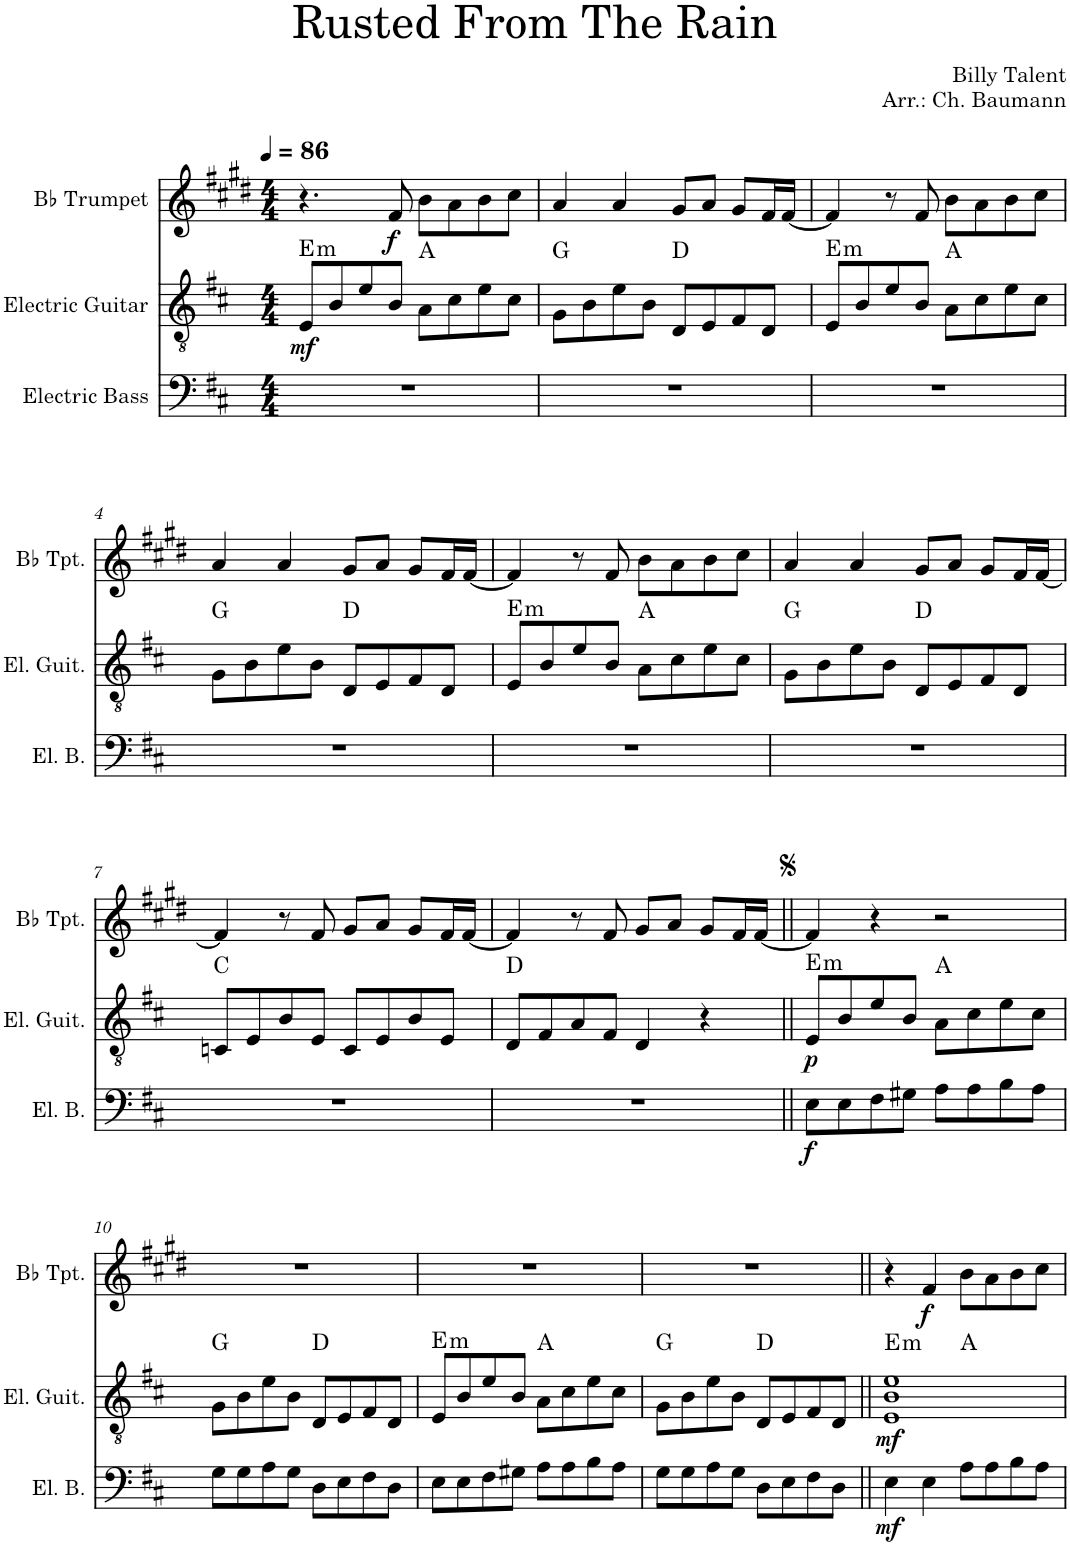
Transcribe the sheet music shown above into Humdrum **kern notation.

**kern	**dynam	**kern	**dynam	**harte	**kern	**dynam
*part3	*part3	*part2	*part2	*part2	*part1	*part1
*staff3	*staff3	*staff2	*staff2	*	*staff1	*staff1
*I"Electric Bass	*	*I"Electric Guitar	*	*	*I"Bb Trumpet	*
*I'El. B.	*	*I'El. Guit.	*	*	*I'Bb Tpt.	*
*clefF4	*	*clefGv2	*	*	*clefG2	*
*Trd7c12	*	*	*	*	*Trd1c2	*
*k[f#c#]	*	*k[f#c#]	*	*	*k[f#c#g#d#]	*
*M4/4	*	*M4/4	*	*	*M4/4	*
*MM86	*	*MM86	*	*	*MM86	*
=1	=1	=1	=1	=1	=1	=1
!	!	!	!LO:DY:b	!LO:H:kt=m	!	!
1r	.	8E/L	mf	E:min	4.r	.
.	.	8B/	.	.	.	.
.	.	8e/	.	.	.	.
!	!	!	!	!	!	!LO:DY:b
.	.	8B/J	.	.	8f#/	f
.	.	8A\L	.	A:maj	8b\L	.
.	.	8c#\	.	.	8a\	.
.	.	8e\	.	.	8b\	.
.	.	8c#\J	.	.	8cc#\J	.
=2	=2	=2	=2	=2	=2	=2
1r	.	8G\L	.	G:maj	4a/	.
.	.	8B\	.	.	.	.
.	.	8e\	.	.	4a/	.
.	.	8B\J	.	.	.	.
.	.	8D/L	.	D:maj	8g#/L	.
.	.	8E/	.	.	8a/J	.
.	.	8F#/	.	.	8g#/L	.
.	.	8D/J	.	.	16f#/L	.
.	.	.	.	.	[16f#/JJ	.
=3	=3	=3	=3	=3	=3	=3
!	!	!	!	!LO:H:kt=m	!	!
1r	.	8E/L	.	E:min	4f#/]	.
.	.	8B/	.	.	.	.
.	.	8e/	.	.	8r	.
.	.	8B/J	.	.	8f#/	.
.	.	8A\L	.	A:maj	8b\L	.
.	.	8c#\	.	.	8a\	.
.	.	8e\	.	.	8b\	.
.	.	8c#\J	.	.	8cc#\J	.
!!LO:LB:g=z
=4	=4	=4	=4	=4	=4	=4
1r	.	8G\L	.	G:maj	4a/	.
.	.	8B\	.	.	.	.
.	.	8e\	.	.	4a/	.
.	.	8B\J	.	.	.	.
.	.	8D/L	.	D:maj	8g#/L	.
.	.	8E/	.	.	8a/J	.
.	.	8F#/	.	.	8g#/L	.
.	.	8D/J	.	.	16f#/L	.
.	.	.	.	.	[16f#/JJ	.
=5	=5	=5	=5	=5	=5	=5
!	!	!	!	!LO:H:kt=m	!	!
1r	.	8E/L	.	E:min	4f#/]	.
.	.	8B/	.	.	.	.
.	.	8e/	.	.	8r	.
.	.	8B/J	.	.	8f#/	.
.	.	8A\L	.	A:maj	8b\L	.
.	.	8c#\	.	.	8a\	.
.	.	8e\	.	.	8b\	.
.	.	8c#\J	.	.	8cc#\J	.
=6	=6	=6	=6	=6	=6	=6
1r	.	8G\L	.	G:maj	4a/	.
.	.	8B\	.	.	.	.
.	.	8e\	.	.	4a/	.
.	.	8B\J	.	.	.	.
.	.	8D/L	.	D:maj	8g#/L	.
.	.	8E/	.	.	8a/J	.
.	.	8F#/	.	.	8g#/L	.
.	.	8D/J	.	.	16f#/L	.
.	.	.	.	.	[16f#/JJ	.
!!LO:LB:g=z
=7	=7	=7	=7	=7	=7	=7
1r	.	8Cn/L	.	C:maj	4f#/]	.
.	.	8E/	.	.	.	.
.	.	8B/	.	.	8r	.
.	.	8E/J	.	.	8f#/	.
.	.	8C/L	.	.	8g#/L	.
.	.	8E/	.	.	8a/J	.
.	.	8B/	.	.	8g#/L	.
.	.	8E/J	.	.	16f#/L	.
.	.	.	.	.	[16f#/JJ	.
=8	=8	=8	=8	=8	=8	=8
1r	.	8D/L	.	D:maj	4f#/]	.
.	.	8F#/	.	.	.	.
.	.	8A/	.	.	8r	.
.	.	8F#/J	.	.	8f#/	.
.	.	4D/	.	.	8g#/L	.
.	.	.	.	.	8a/J	.
.	.	4r	.	.	8g#/L	.
.	.	.	.	.	16f#/L	.
.	.	.	.	.	[16f#/JJ	.
=9||	=9||	=9||	=9||	=9||	=9||	=9||
!	!LO:DY:b	!	!LO:DY:b	!LO:H:kt=m	!	!
8E\L	f	8E/L	p	E:min	4f#/]	.
8E\	.	8B/	.	.	.	.
8F#\	.	8e/	.	.	4r	.
8G#X\J	.	8B/J	.	.	.	.
8A\L	.	8A\L	.	A:maj	2r	.
8A\	.	8c#\	.	.	.	.
8B\	.	8e\	.	.	.	.
8A\J	.	8c#\J	.	.	.	.
!!LO:LB:g=z
=10	=10	=10	=10	=10	=10	=10
8G\L	.	8G\L	.	G:maj	1r	.
8G\	.	8B\	.	.	.	.
8A\	.	8e\	.	.	.	.
8G\J	.	8B\J	.	.	.	.
8D\L	.	8D/L	.	D:maj	.	.
8E\	.	8E/	.	.	.	.
8F#\	.	8F#/	.	.	.	.
8D\J	.	8D/J	.	.	.	.
=11	=11	=11	=11	=11	=11	=11
!	!	!	!	!LO:H:kt=m	!	!
8E\L	.	8E/L	.	E:min	1r	.
8E\	.	8B/	.	.	.	.
8F#\	.	8e/	.	.	.	.
8G#X\J	.	8B/J	.	.	.	.
8A\L	.	8A\L	.	A:maj	.	.
8A\	.	8c#\	.	.	.	.
8B\	.	8e\	.	.	.	.
8A\J	.	8c#\J	.	.	.	.
=12	=12	=12	=12	=12	=12	=12
8G\L	.	8G\L	.	G:maj	1r	.
8G\	.	8B\	.	.	.	.
8A\	.	8e\	.	.	.	.
8G\J	.	8B\J	.	.	.	.
8D\L	.	8D/L	.	D:maj	.	.
8E\	.	8E/	.	.	.	.
8F#\	.	8F#/	.	.	.	.
8D\J	.	8D/J	.	.	.	.
=13||	=13||	=13||	=13||	=13||	=13||	=13||
!	!LO:DY:b	!	!LO:DY:b	!LO:H:kt=m	!	!
*	*	*^	*	*	*	*
4E\	mf	1E 1B 1e	2ryy	mf	E:min	4r	.
!	!	!	!	!	!	!	!LO:DY:b
4E\	.	.	.	.	.	4f#/	f
8A\L	.	.	2ryy	.	A:maj	8b\L	.
8A\	.	.	.	.	.	8a\	.
8B\	.	.	.	.	.	8b\	.
8A\J	.	.	.	.	.	8cc#\J	.
*	*	*v	*v	*	*	*	*
=	=	=	=	=	=	=
*-	*-	*-	*-	*-	*-	*-
